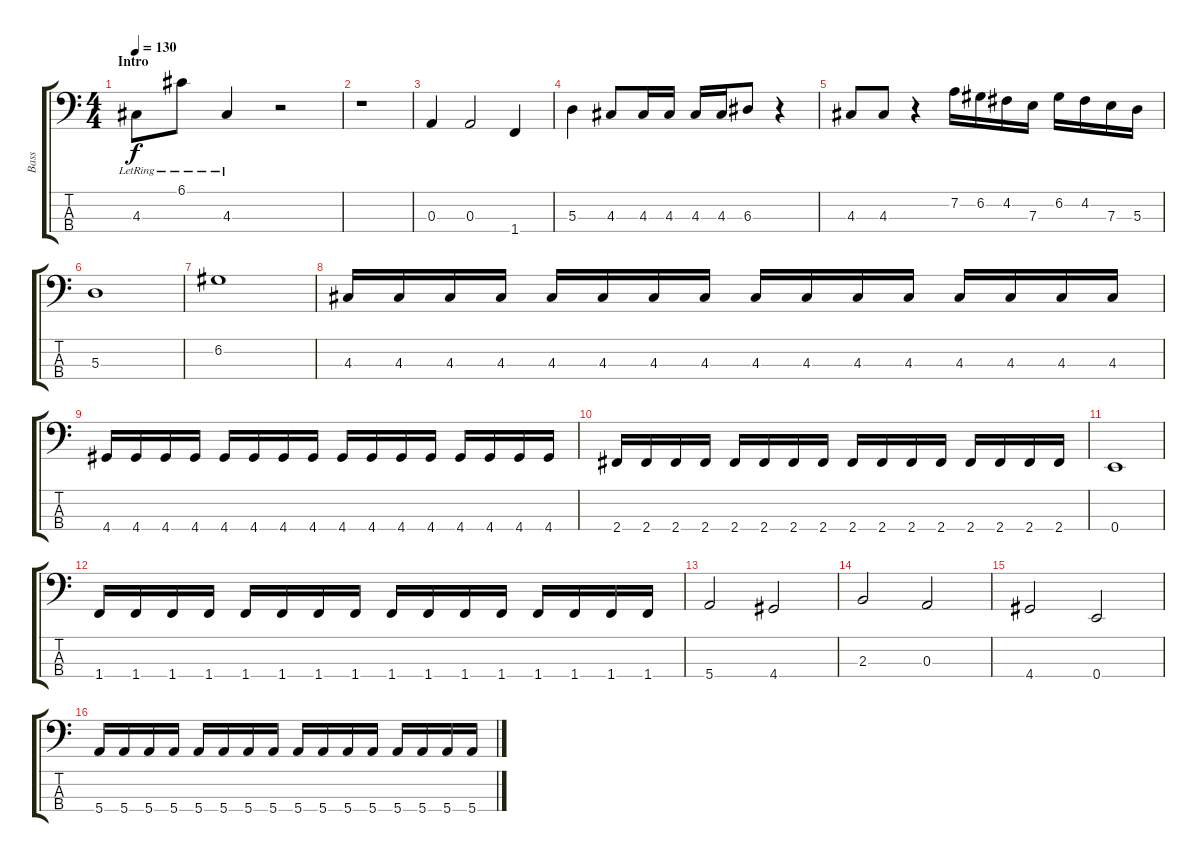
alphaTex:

\track ("Bass" "Bass") {instrument electricbasspick}
\staff {score tabs}
\tuning (G2 D2 A1 E1) {hide}
\ts (4 4)
\section ("" "Intro")
\tempo 130
\clef f4
\ks c
4.3{lr}.8{dy f instrument electricbasspick} 6.1{lr}.8 4.3{lr}.4 r.2 |
r.1 |
0.3.4 0.3.2 1.4.4 |
5.3.4 4.3.8 4.3.16 4.3.16 4.3.16 4.3.16 6.3.8 r.4 |
4.3.8 4.3.8 r.4 7.2.16 6.2.16 4.2.16 7.3.16 6.2.16 4.2.16 7.3.16 5.3.16 |
5.3.1 |
6.2.1 |
4.3.16 4.3.16 4.3.16 4.3.16 4.3.16 4.3.16 4.3.16 4.3.16 4.3.16 4.3.16 4.3.16 4.3.16 4.3.16 4.3.16 4.3.16 4.3.16 |
4.4.16 4.4.16 4.4.16 4.4.16 4.4.16 4.4.16 4.4.16 4.4.16 4.4.16 4.4.16 4.4.16 4.4.16 4.4.16 4.4.16 4.4.16 4.4.16 |
2.4.16 2.4.16 2.4.16 2.4.16 2.4.16 2.4.16 2.4.16 2.4.16 2.4.16 2.4.16 2.4.16 2.4.16 2.4.16 2.4.16 2.4.16 2.4.16 |
0.4.1 |
1.4.16 1.4.16 1.4.16 1.4.16 1.4.16 1.4.16 1.4.16 1.4.16 1.4.16 1.4.16 1.4.16 1.4.16 1.4.16 1.4.16 1.4.16 1.4.16 |
5.4.2 4.4.2 |
2.3.2 0.3.2 |
4.4.2 0.4.2 |
5.4.16 5.4.16 5.4.16 5.4.16 5.4.16 5.4.16 5.4.16 5.4.16 5.4.16 5.4.16 5.4.16 5.4.16 5.4.16 5.4.16 5.4.16 5.4.16
